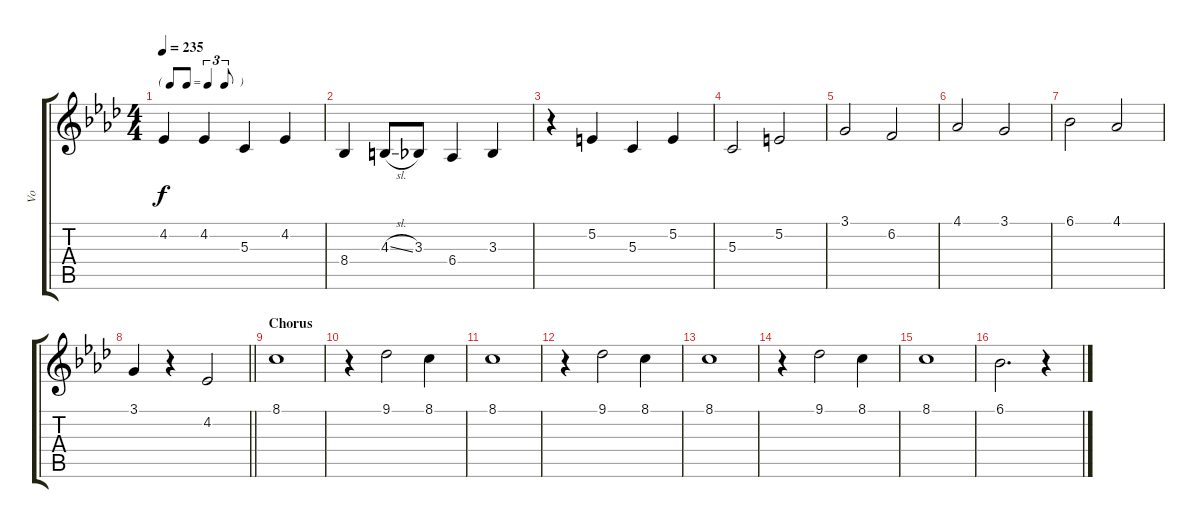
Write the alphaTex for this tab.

\track ("Vo" "Vo") {instrument flute}
\staff {score tabs}
\tuning (E4 B3 G3 D3 A2 E2) {hide}
\ts (4 4)
\tf triplet8th
\tempo 235
\clef g2
\ks ab
4.2{t}.4{dy f} 4.2.4 5.3.4 4.2.4 |
8.4.4 4.3{sl}.8 3.3.8 6.4.4 3.3.4 |
r.4 5.2.4 5.3.4 5.2.4 |
5.3.2 5.2.2 |
3.1.2 6.2.2 |
4.1.2 3.1.2 |
6.1.2 4.1.2 |
\barLineRight lightlight
3.1.4 r.4 4.2.2 |
\section ("" "Chorus")
8.1.1 |
r.4 9.1.2 8.1.4 |
8.1.1 |
r.4 9.1.2 8.1.4 |
8.1.1 |
r.4 9.1.2 8.1.4 |
8.1.1 |
6.1.2{d} r.4
